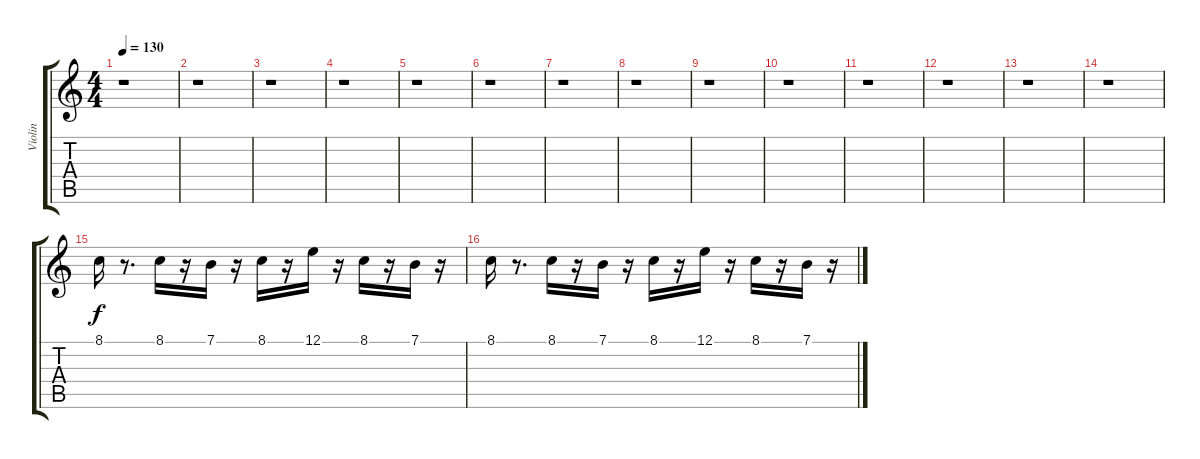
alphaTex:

\track ("Violin" "Violin") {instrument violin}
\staff {score tabs}
\tuning (E4 B3 G3 D3 A2 E2) {hide}
\ts (4 4)
\tempo 130
\clef g2
\ks c
r.1{dy f} |
r.1 |
r.1 |
r.1 |
r.1 |
r.1 |
r.1 |
r.1 |
r.1 |
r.1 |
r.1 |
r.1 |
r.1 |
r.1 |
8.1.16 r.8{d} 8.1.16 r.16 7.1.16 r.16 8.1.16 r.16 12.1.16 r.16 8.1.16 r.16 7.1.16 r.16 |
8.1.16 r.8{d} 8.1.16 r.16 7.1.16 r.16 8.1.16 r.16 12.1.16 r.16 8.1.16 r.16 7.1.16 r.16
